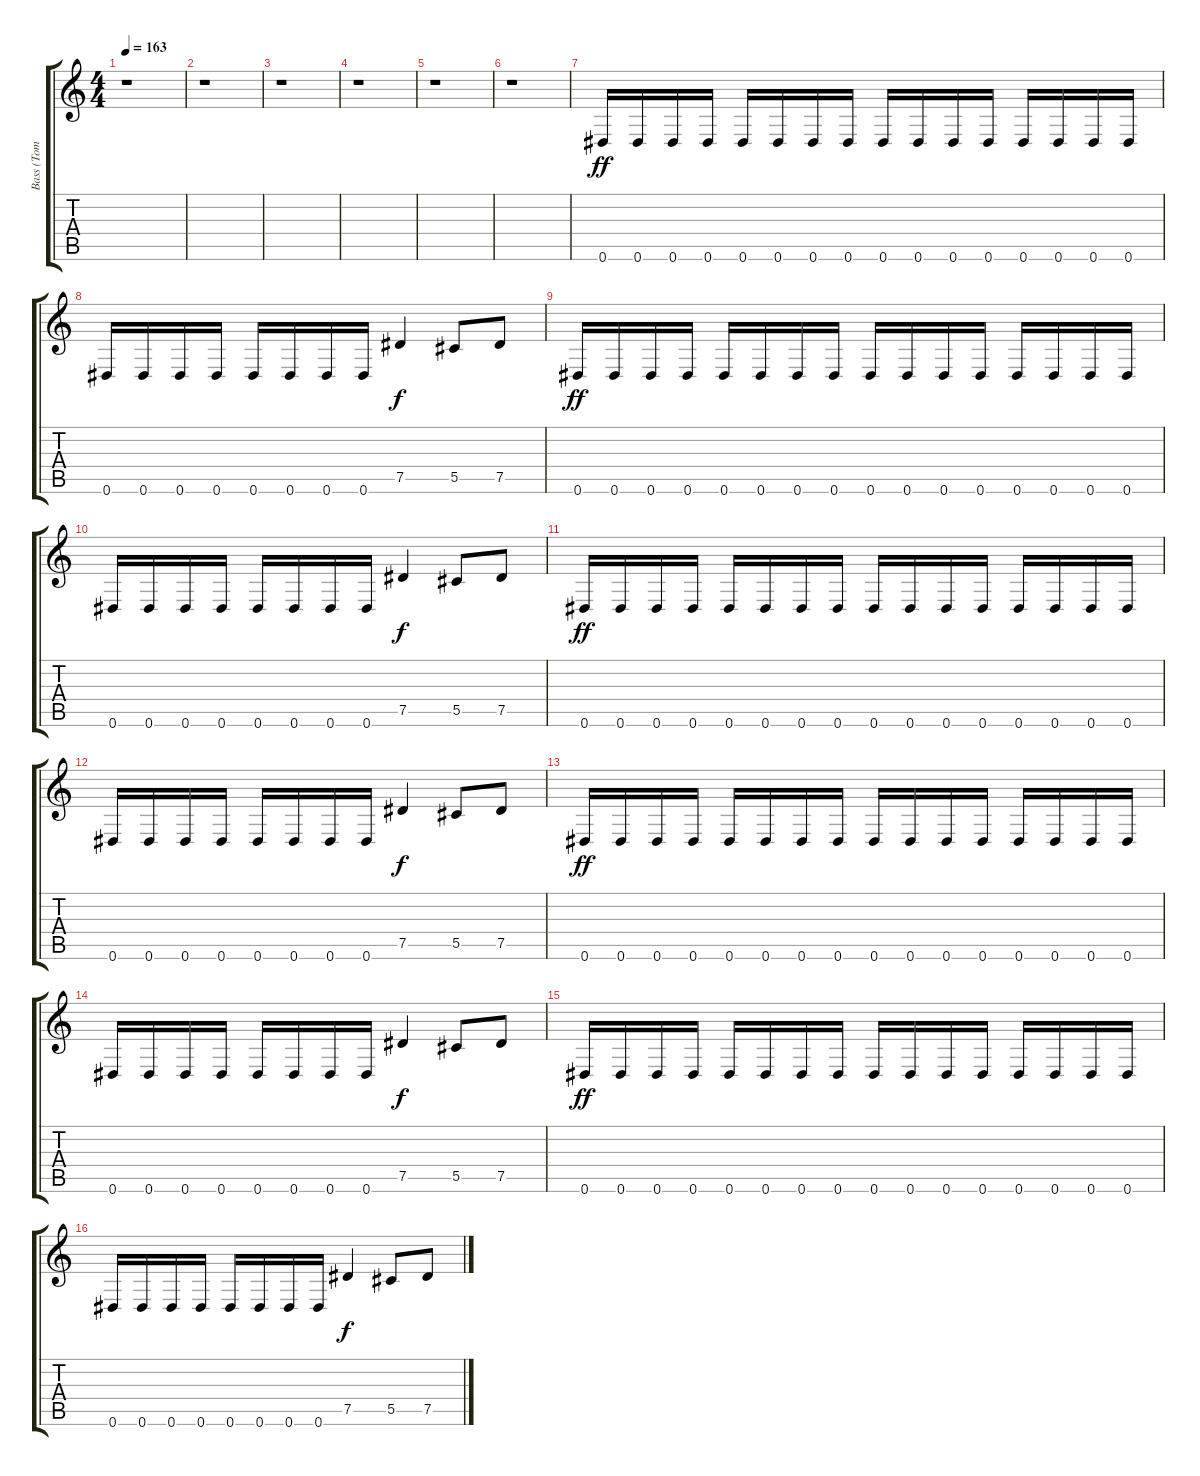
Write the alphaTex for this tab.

\track ("Bass (Tom Araya)" "Bass (Tom ") {instrument electricbasspick}
\staff {score tabs}
\tuning (Eb4 Bb3 Gb3 Db3 Ab2 Eb2) {hide}
\ts (4 4)
\tempo 163
\clef g2
\ks c
r.1{dy ff instrument electricbasspick} |
r.1 |
r.1 |
r.1 |
r.1 |
r.1 |
0.6.16 0.6.16 0.6.16 0.6.16 0.6.16 0.6.16 0.6.16 0.6.16 0.6.16 0.6.16 0.6.16 0.6.16 0.6.16 0.6.16 0.6.16 0.6.16 |
0.6.16 0.6.16 0.6.16 0.6.16 0.6.16 0.6.16 0.6.16 0.6.16 7.5.4{dy f} 5.5.8 7.5.8 |
0.6.16{dy ff} 0.6.16 0.6.16 0.6.16 0.6.16 0.6.16 0.6.16 0.6.16 0.6.16 0.6.16 0.6.16 0.6.16 0.6.16 0.6.16 0.6.16 0.6.16 |
0.6.16 0.6.16 0.6.16 0.6.16 0.6.16 0.6.16 0.6.16 0.6.16 7.5.4{dy f} 5.5.8 7.5.8 |
0.6.16{dy ff} 0.6.16 0.6.16 0.6.16 0.6.16 0.6.16 0.6.16 0.6.16 0.6.16 0.6.16 0.6.16 0.6.16 0.6.16 0.6.16 0.6.16 0.6.16 |
0.6.16 0.6.16 0.6.16 0.6.16 0.6.16 0.6.16 0.6.16 0.6.16 7.5.4{dy f} 5.5.8 7.5.8 |
0.6.16{dy ff} 0.6.16 0.6.16 0.6.16 0.6.16 0.6.16 0.6.16 0.6.16 0.6.16 0.6.16 0.6.16 0.6.16 0.6.16 0.6.16 0.6.16 0.6.16 |
0.6.16 0.6.16 0.6.16 0.6.16 0.6.16 0.6.16 0.6.16 0.6.16 7.5.4{dy f} 5.5.8 7.5.8 |
0.6.16{dy ff} 0.6.16 0.6.16 0.6.16 0.6.16 0.6.16 0.6.16 0.6.16 0.6.16 0.6.16 0.6.16 0.6.16 0.6.16 0.6.16 0.6.16 0.6.16 |
0.6.16 0.6.16 0.6.16 0.6.16 0.6.16 0.6.16 0.6.16 0.6.16 7.5.4{dy f} 5.5.8 7.5.8
